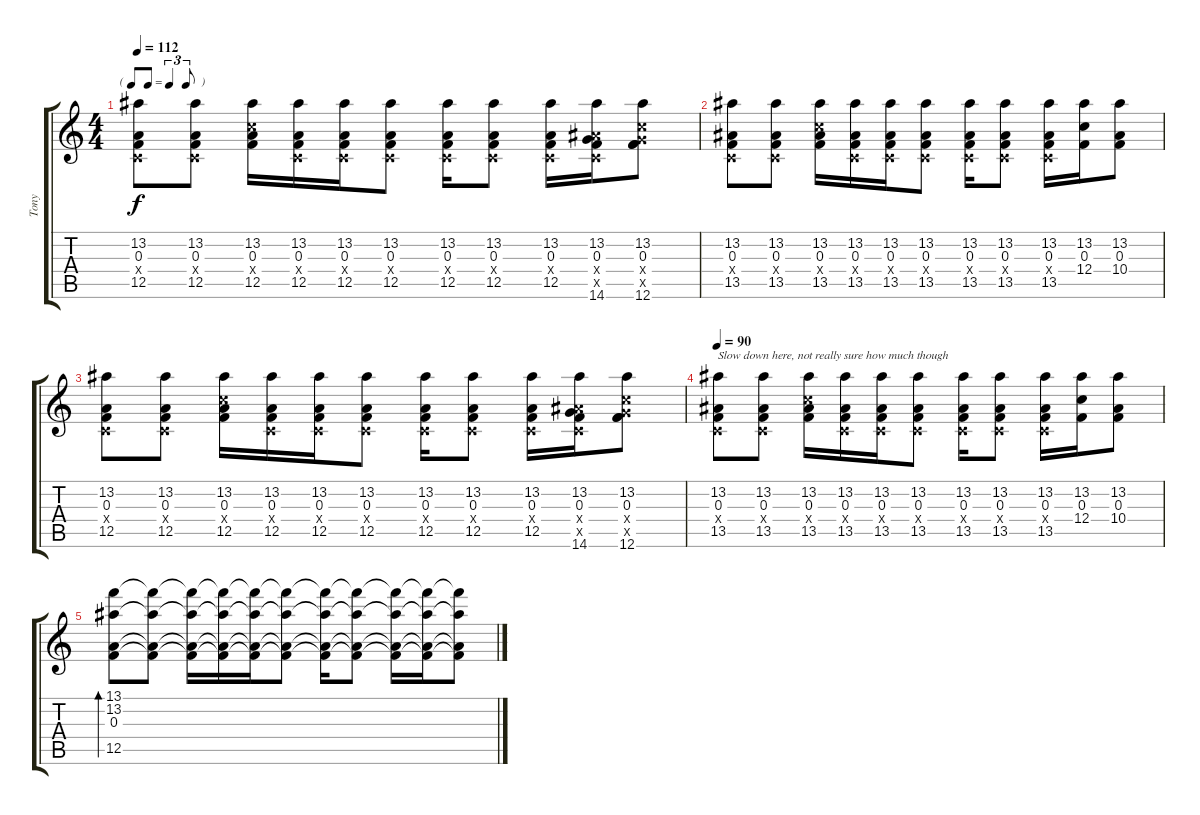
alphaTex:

\track ("Tony" "Tony") {instrument distortionguitar}
\staff {score tabs}
\tuning (E4 A3 F3 C3 A2 F2) {hide}
\ts (4 4)
\tf triplet8th
\tempo 112
\clef g2
\ks c
(13.2 0.3 0.4{x} 12.5).8{dy f} (13.2 0.3 0.4{x} 12.5).8 (13.2 0.3 12.4{x} 12.5).16 (13.2 0.3 0.4{x} 12.5).16 (13.2 0.3 0.4{x} 12.5).16 (13.2 0.3 0.4{x} 12.5).8 (13.2 0.3 0.4{x} 12.5).16 (13.2 0.3 0.4{x} 12.5).8 (13.2 0.3 0.4{x} 12.5).16 (13.2 0.3 0.4{x} 13.5{x} 14.6).16 (13.2 0.3 12.4{x} 10.5{x} 12.6).8 |
(13.2 0.3 0.4{x} 13.5).8{instrument electricguitarjazz} (13.2 0.3 0.4{x} 13.5).8 (13.2 0.3 12.4{x} 13.5).16 (13.2 0.3 0.4{x} 13.5).16 (13.2 0.3 0.4{x} 13.5).16 (13.2 0.3 0.4{x} 13.5).8 (13.2 0.3 0.4{x} 13.5).16 (13.2 0.3 0.4{x} 13.5).8 (13.2 0.3 0.4{x} 13.5).16 (13.2 0.3 12.4).16 (13.2 0.3 10.4).8 |
(13.2 0.3 0.4{x} 12.5).8 (13.2 0.3 0.4{x} 12.5).8 (13.2 0.3 12.4{x} 12.5).16 (13.2 0.3 0.4{x} 12.5).16 (13.2 0.3 0.4{x} 12.5).16 (13.2 0.3 0.4{x} 12.5).8 (13.2 0.3 0.4{x} 12.5).16 (13.2 0.3 0.4{x} 12.5).8 (13.2 0.3 0.4{x} 12.5).16 (13.2 0.3 0.4{x} 13.5{x} 14.6).16 (13.2 0.3 12.4{x} 10.5{x} 12.6).8 |
\tempo 90
(13.2 0.3 0.4{x} 13.5).8{txt "Slow down here, not really sure how much though" instrument electricguitarjazz} (13.2 0.3 0.4{x} 13.5).8 (13.2 0.3 12.4{x} 13.5).16 (13.2 0.3 0.4{x} 13.5).16 (13.2 0.3 0.4{x} 13.5).16 (13.2 0.3 0.4{x} 13.5).8 (13.2 0.3 0.4{x} 13.5).16 (13.2 0.3 0.4{x} 13.5).8 (13.2 0.3 0.4{x} 13.5).16 (13.2 0.3 12.4).16 (13.2 0.3 10.4).8 |
(13.1 13.2 0.3 12.5).8{bd 240} (13.1{t} 13.2{t} 0.3{t} 12.5{t}).8 (13.1{t} 13.2{t} 0.3{t} 12.5{t}).16 (13.1{t} 13.2{t} 0.3{t} 12.5{t}).16 (13.1{t} 13.2{t} 0.3{t} 12.5{t}).16 (13.1{t} 13.2{t} 0.3{t} 12.5{t}).8 (13.1{t} 13.2{t} 0.3{t} 12.5{t}).16 (13.1{t} 13.2{t} 0.3{t} 12.5{t}).8 (13.1{t} 13.2{t} 0.3{t} 12.5{t}).16 (13.1{t} 13.2{t} 0.3{t} 12.5{t}).16 (13.1{t} 13.2{t} 0.3{t} 12.5{t}).8
